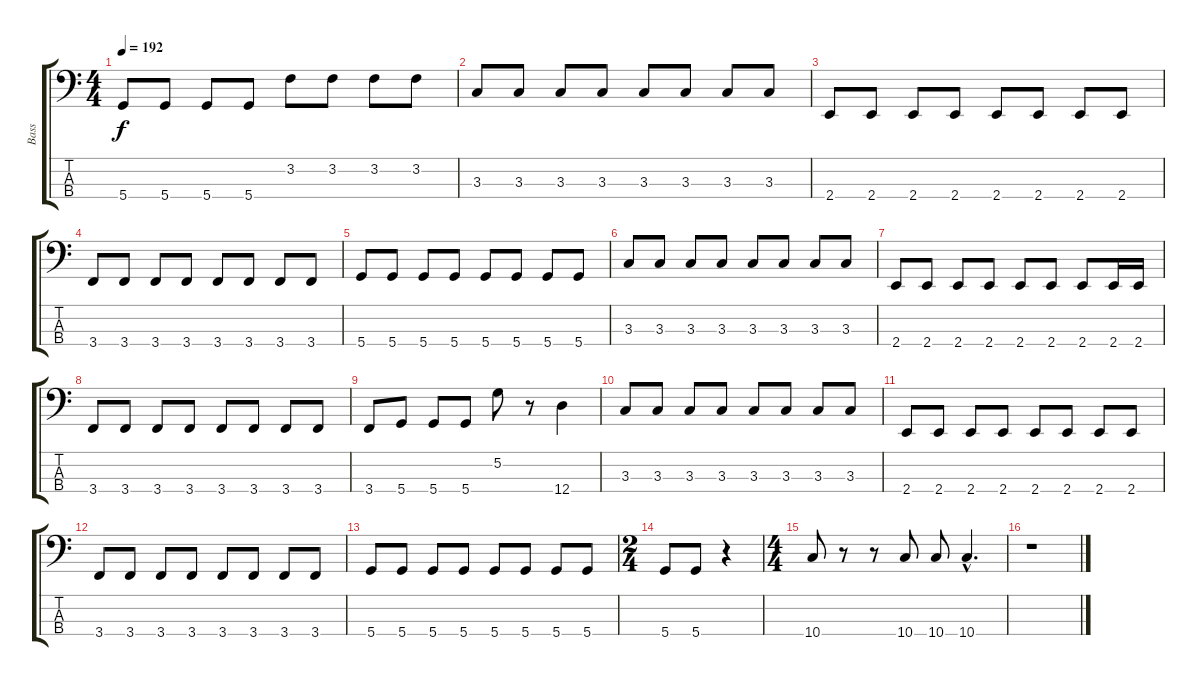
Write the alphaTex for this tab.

\track ("Bass" "Bass") {instrument electricbassfinger}
\staff {score tabs}
\tuning (G2 D2 A1 D1) {hide}
\ts (4 4)
\tempo 192
\clef f4
\ks c
5.4.8{dy f} 5.4.8 5.4.8 5.4.8 3.2.8 3.2.8 3.2.8 3.2.8 |
3.3.8 3.3.8 3.3.8 3.3.8 3.3.8 3.3.8 3.3.8 3.3.8 |
2.4.8 2.4.8 2.4.8 2.4.8 2.4.8 2.4.8 2.4.8 2.4.8 |
3.4.8 3.4.8 3.4.8 3.4.8 3.4.8 3.4.8 3.4.8 3.4.8 |
5.4.8 5.4.8 5.4.8 5.4.8 5.4.8 5.4.8 5.4.8 5.4.8 |
3.3.8 3.3.8 3.3.8 3.3.8 3.3.8 3.3.8 3.3.8 3.3.8 |
2.4.8 2.4.8 2.4.8 2.4.8 2.4.8 2.4.8 2.4.8 2.4.16 2.4.16 |
3.4.8 3.4.8 3.4.8 3.4.8 3.4.8 3.4.8 3.4.8 3.4.8 |
3.4.8 5.4.8 5.4.8 5.4.8 5.2.8 r.8 12.4.4 |
3.3.8 3.3.8 3.3.8 3.3.8 3.3.8 3.3.8 3.3.8 3.3.8 |
2.4.8 2.4.8 2.4.8 2.4.8 2.4.8 2.4.8 2.4.8 2.4.8 |
3.4.8 3.4.8 3.4.8 3.4.8 3.4.8 3.4.8 3.4.8 3.4.8 |
5.4.8 5.4.8 5.4.8 5.4.8 5.4.8 5.4.8 5.4.8 5.4.8 |
\ts (2 4)
5.4.8 5.4.8 r.4 |
\ts (4 4)
10.4.8 r.8 r.8 10.4.8 10.4.8 10.4{hac}.4{d} |
r.1
